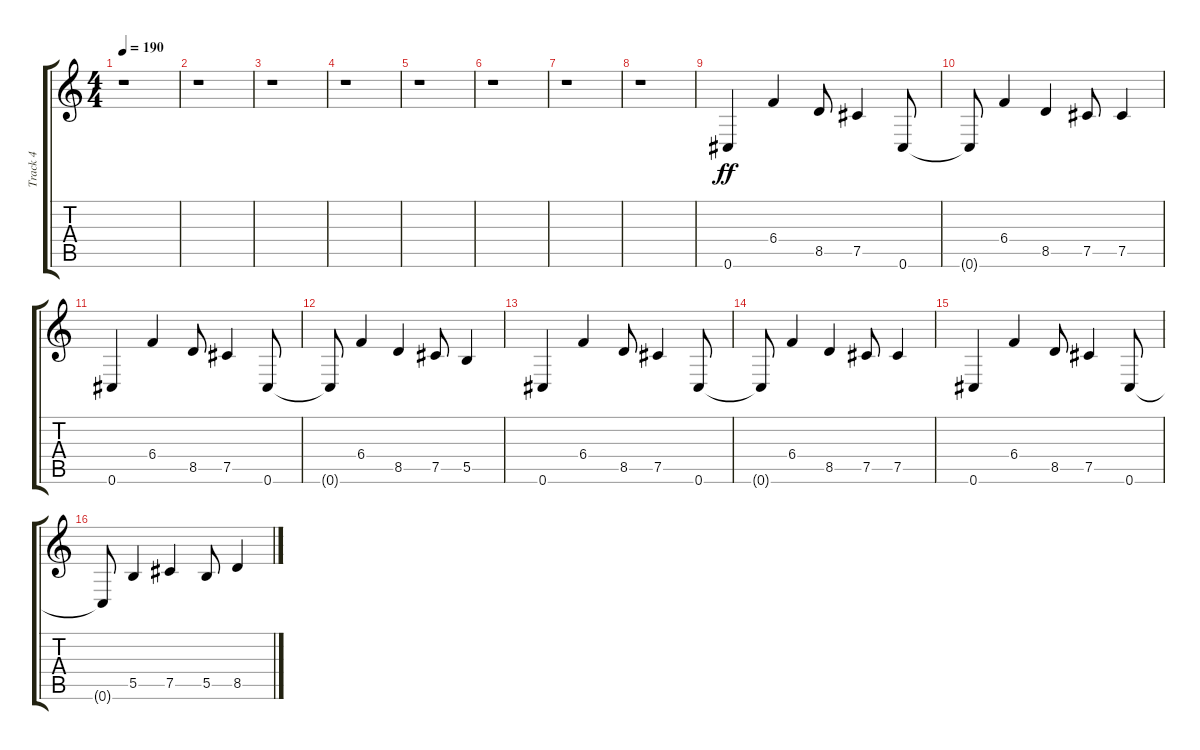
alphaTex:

\track ("Track 4" "Track 4") {instrument distortionguitar}
\staff {score tabs}
\tuning (Db4 Ab3 E3 B2 Gb2 Db2) {hide}
\ts (4 4)
\tempo 190
\clef g2
\ks c
r.1{dy ff} |
r.1 |
r.1 |
r.1 |
r.1 |
r.1 |
r.1 |
r.1 |
0.6.4 6.4.4 8.5.8 7.5.4 0.6.8 |
0.6{t}.8 6.4.4 8.5.4 7.5.8 7.5.4 |
0.6.4 6.4.4 8.5.8 7.5.4 0.6.8 |
0.6{t}.8 6.4.4 8.5.4 7.5.8 5.5.4 |
0.6.4 6.4.4 8.5.8 7.5.4 0.6.8 |
0.6{t}.8 6.4.4 8.5.4 7.5.8 7.5.4 |
0.6.4 6.4.4 8.5.8 7.5.4 0.6.8 |
0.6{t}.8 5.5.4 7.5.4 5.5.8 8.5.4
